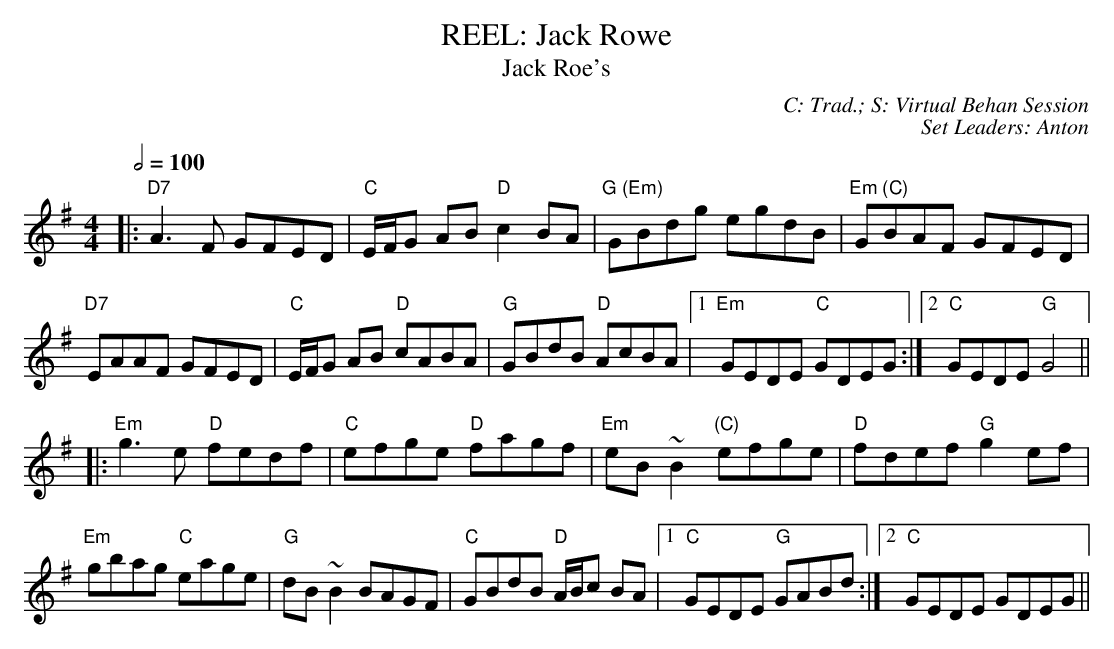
X:1
T: REEL: Jack Rowe
T: Jack Roe's
C: C: Trad.; S: Virtual Behan Session
C: Set Leaders: Anton
M: 4/4
L: 1/8
Q: 1/2=100
K: Gmaj
|:"D7"A3F GFED|"C"E/F/G AB "D"c2 BA|"G (Em)"GBdg egdB|"Em (C)"GBAF GFED|
"D7"EAAF GFED|"C"E/F/G AB "D"cABA|"G"GBdB "D"AcBA|1 "Em"GEDE "C"GDEG:|2 "C"GEDE "G"G4||
|:"Em"g3e "D"fedf|"C"efge "D"fagf|"Em"eB~B2 "(C)"efge|"D"fdef "G"g2 ef|
"Em"gbag "C"eage|"G"dB~B2 BAGF|"C"GBdB "D"A/B/c BA|1 "C"GEDE "G"GABd:|2 "C"GEDE GDEG||
